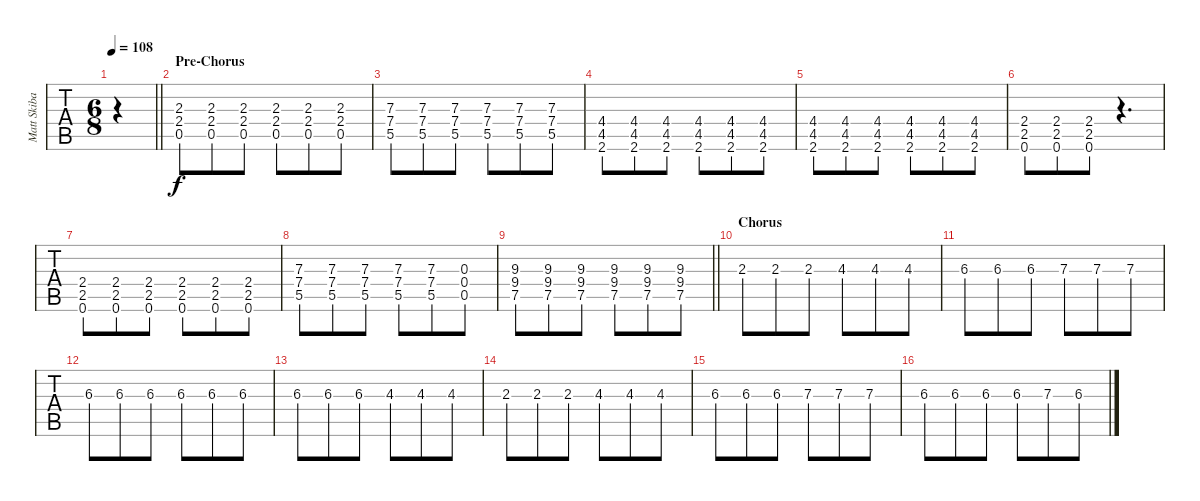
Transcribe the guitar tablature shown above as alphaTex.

\track ("Matt Skiba - Guitar Two" "Matt Skiba") {instrument distortionguitar}
\staff {tabs}
\tuning (E4 B3 G3 D3 A2 E2) {hide}
\ts (6 8)
\tempo 108
\clef g2
\barLineRight lightlight
\ks a
|
\section ("" "Pre-Chorus")
(2.3 2.4 0.5).8{volume 5 balance 0} (2.3 2.4 0.5).8 (2.3 2.4 0.5).8 (2.3 2.4 0.5).8 (2.3 2.4 0.5).8 (2.3 2.4 0.5).8 |
(7.3 7.4 5.5).8 (7.3 7.4 5.5).8 (7.3 7.4 5.5).8 (7.3 7.4 5.5).8 (7.3 7.4 5.5).8 (7.3 7.4 5.5).8 |
(4.4 4.5 2.6).8 (4.4 4.5 2.6).8 (4.4 4.5 2.6).8 (4.4 4.5 2.6).8 (4.4 4.5 2.6).8 (4.4 4.5 2.6).8 |
(4.4 4.5 2.6).8 (4.4 4.5 2.6).8 (4.4 4.5 2.6).8 (4.4 4.5 2.6).8 (4.4 4.5 2.6).8 (4.4 4.5 2.6).8 |
(2.4 2.5 0.6).8 (2.4 2.5 0.6).8 (2.4 2.5 0.6).8 r.4{d} |
(2.4 2.5 0.6).8 (2.4 2.5 0.6).8 (2.4 2.5 0.6).8 (2.4 2.5 0.6).8 (2.4 2.5 0.6).8 (2.4 2.5 0.6).8 |
(7.3 7.4 5.5).8 (7.3 7.4 5.5).8 (7.3 7.4 5.5).8 (7.3 7.4 5.5).8 (7.3 7.4 5.5).8 (0.3 0.4 0.5).8 |
\barLineRight lightlight
(9.3 9.4 7.5).8 (9.3 9.4 7.5).8 (9.3 9.4 7.5).8 (9.3 9.4 7.5).8 (9.3 9.4 7.5).8 (9.3 9.4 7.5).8 |
\section ("" "Chorus")
2.3.8{balance 8} 2.3.8 2.3.8 4.3.8 4.3.8 4.3.8 |
6.3.8 6.3.8 6.3.8 7.3.8 7.3.8 7.3.8 |
6.3.8 6.3.8 6.3.8 6.3.8 6.3.8 6.3.8 |
6.3.8 6.3.8 6.3.8 4.3.8 4.3.8 4.3.8 |
2.3.8 2.3.8 2.3.8 4.3.8 4.3.8 4.3.8 |
6.3.8 6.3.8 6.3.8 7.3.8 7.3.8 7.3.8 |
6.3.8 6.3.8 6.3.8 6.3.8 7.3.8 6.3.8
